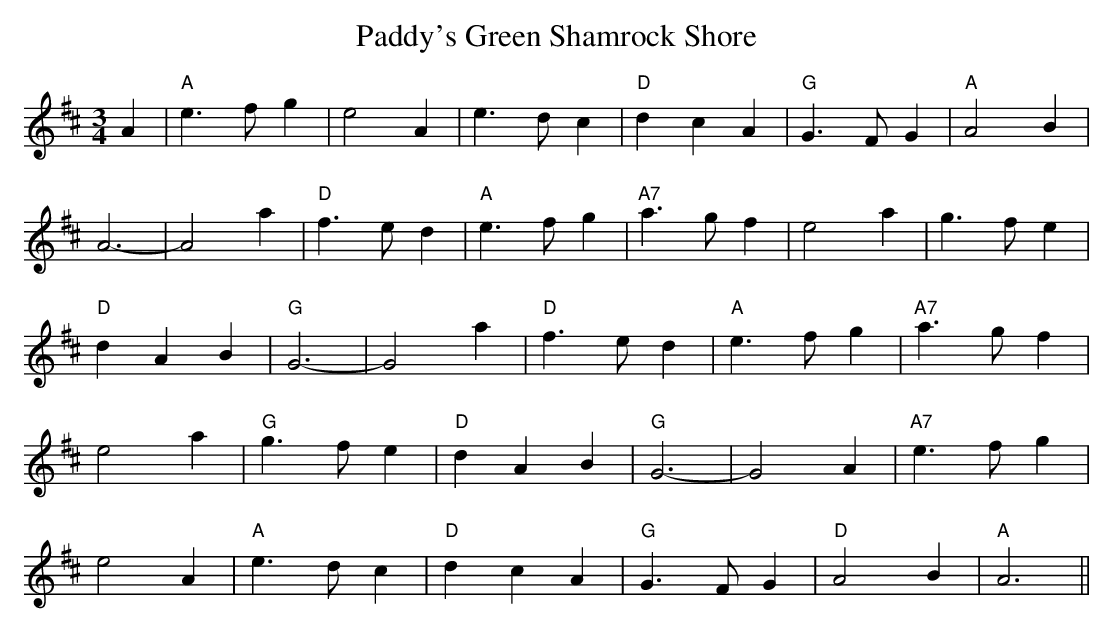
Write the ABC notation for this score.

X:1
T: Paddy's Green Shamrock Shore
M: 3/4
L: 1/8
K: Dmaj
A2|"A"e3f g2|e4 A2|e3d c2|"D"d2c2A2|"G"G3F G2|"A"A4B2|
A6-|A4 a2|"D"f3e d2|"A"e3f g2|"A7"a3g f2|e4 a2|g3fe2|
"D"d2A2B2|"G"G6-|G4 a2|"D"f3e d2|"A"e3f g2|"A7"a3g f2|
e4 a2|"G"g3f e2|"D"d2A2B2|"G"G6-|G4 A2|"A7"e3f g2|
e4A2|"A"e3dc2|"D"d2c2A2|"G"G3F G2|"D"A4 B2|"A"A6||
